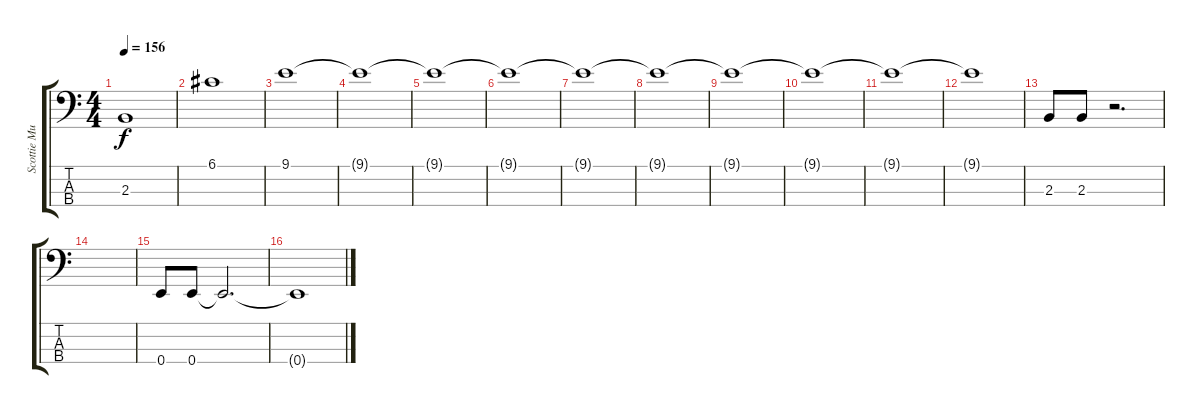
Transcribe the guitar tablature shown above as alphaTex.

\track ("Scottie Murphy - Bass" "Scottie Mu") {instrument electricbasspick}
\staff {score tabs}
\tuning (G2 D2 A1 E1) {hide}
\ts (4 4)
\tempo 156
\clef f4
\ks c
2.3.1{dy f} |
6.1.1 |
9.1.1 |
9.1{t}.1 |
9.1{t}.1 |
9.1{t}.1 |
9.1{t}.1 |
9.1{t}.1 |
9.1{t}.1 |
9.1{t}.1 |
9.1{t}.1 |
9.1{t}.1 |
2.3.8 2.3.8 r.2{d} |
|
0.4.8 0.4.8 0.4{t}.2{d} |
0.4{t}.1
